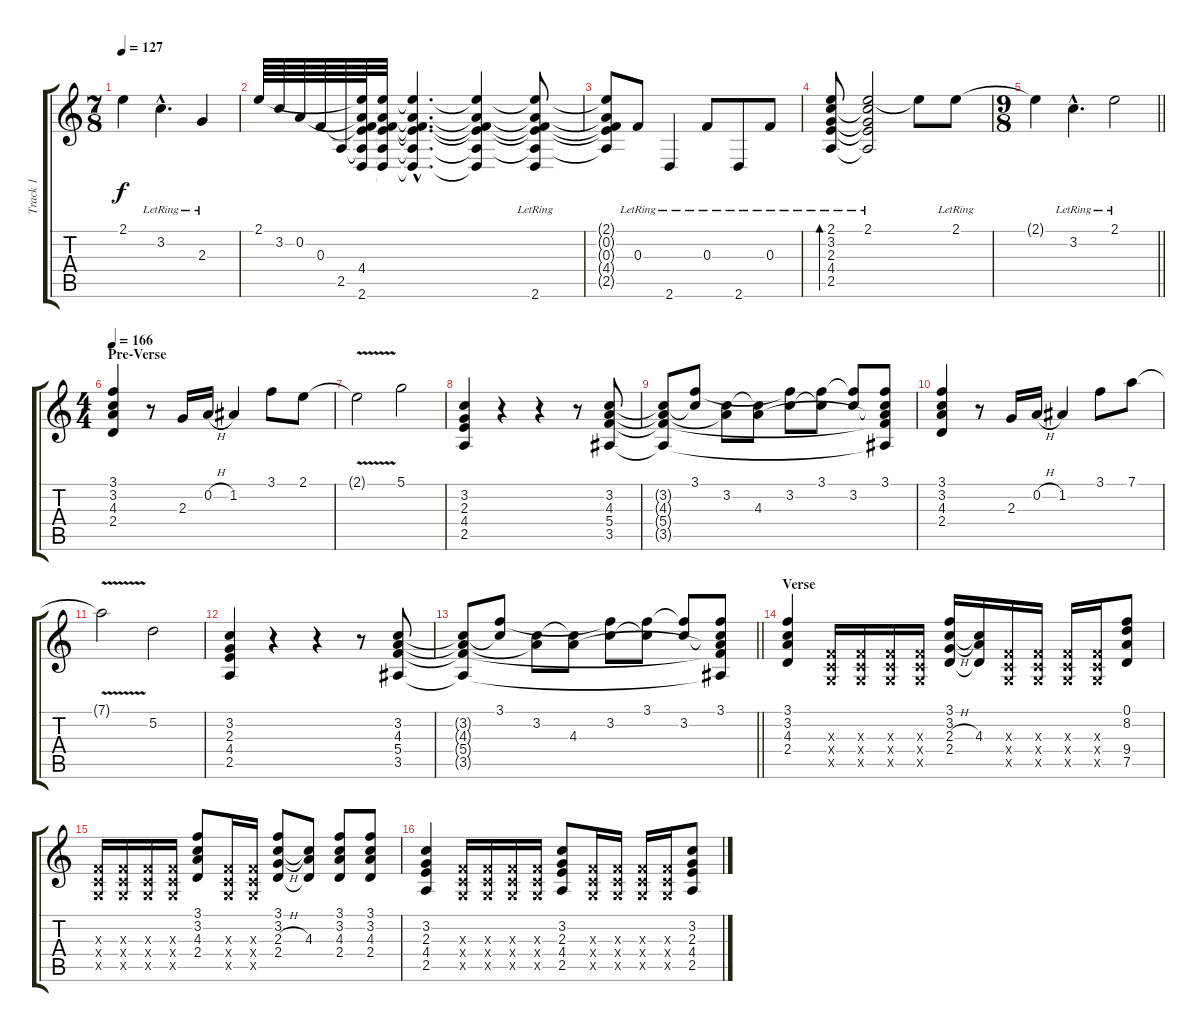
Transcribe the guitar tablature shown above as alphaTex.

\track ("Track 1" "Track 1") {instrument electricguitarjazz}
\staff {score tabs}
\tuning (D4 A3 F3 C3 G2 C2) {hide}
\ts (7 8)
\tempo 127
\clef g2
\ks c
2.1{t}.4{dy f} 3.2{hac lr}.4{d} 2.3{lr}.4 |
2.1.64 3.2.64 0.2.64 0.3.64 2.5.64 (2.1{t} 0.2{t} 0.3{t} 4.4{t} 2.5{t} 2.6).64 (2.1{t} 0.2{t} 0.3{t} 4.4{t} 2.5{t} 2.6{t}).32 (2.1{hac t} 0.2{hac t} 0.3{hac t} 4.4{hac t} 2.5{hac t} 2.6{hac t}).4{d} (2.1{t} 0.2{t} 0.3{t} 4.4{t} 2.5{t} 2.6{t}).4 (2.1{t} 0.2{t} 0.3{t} 4.4{t} 2.5{t} 2.6{lr}).8 |
(2.1{t} 0.2{t} 0.3{t} 4.4{t} 2.5{t}).8 0.3{lr}.8 2.6{lr}.4 0.3{lr}.8 2.6{lr}.8 0.3{lr}.8 |
(2.1{lr} 3.2{lr} 2.3{lr} 4.4{lr} 2.5{lr}).8{bd 120} (2.1{lr} 3.2{t} 2.3{t} 4.4{t} 2.5{t}).2 2.1{t}.8 2.1{lr}.8 |
\ts (9 8)
\barLineRight lightlight
2.1{t}.4 3.2{hac lr}.4{d} 2.1{lr}.2 |
\ts (4 4)
\section ("" "Pre-Verse")
\tempo 166
(3.1 3.2 4.3 2.4).4{instrument overdrivenguitar} r.8 2.3.16 0.2{h}.16 1.2.4 3.1.8 2.1.8 |
2.1{v t}.2 5.1.2 |
(3.2 2.3 4.4 2.5).4 r.4 r.4 r.8 (3.2 4.3 5.4 3.5).8 |
(3.2{t} 4.3{t} 5.4{t} 3.5{t}).8 (3.1 3.2{t}).8 (3.2 4.3{t}).8 (3.2{t} 4.3).8 (3.1{t} 3.2).8 (3.1 3.2{t}).8 (3.1{t} 3.2).8 (3.1 3.2{t} 4.3{t} 5.4{t} 3.5{t}).8 |
(3.1 3.2 4.3 2.4).4 r.8 2.3.16 0.2{h}.16 1.2.4 3.1.8 7.1.8 |
7.1{v t}.2 5.2.2 |
(3.2 2.3 4.4 2.5).4 r.4 r.4 r.8 (3.2 4.3 5.4 3.5).8 |
\barLineRight lightlight
(3.2{t} 4.3{t} 5.4{t} 3.5{t}).8 (3.1 3.2{t}).8 (3.2 4.3{t}).8 (3.2{t} 4.3).8 (3.1{t} 3.2).8 (3.1 3.2{t}).8 (3.1{t} 3.2).8 (3.1 3.2{t} 4.3{t} 5.4{t} 3.5{t}).8 |
\section ("" "Verse")
(3.1 3.2 4.3 2.4).4 (0.3{x} 0.4{x} 0.5{x}).16 (0.3{x} 0.4{x} 0.5{x}).16 (0.3{x} 0.4{x} 0.5{x}).16 (0.3{x} 0.4{x} 0.5{x}).16 (3.1 3.2 2.3{h} 2.4).16 (3.2{t} 4.3 2.4{t}).16 (0.3{x} 0.4{x} 0.5{x}).16 (0.3{x} 0.4{x} 0.5{x}).16 (0.3{x} 0.4{x} 0.5{x}).16 (0.3{x} 0.4{x} 0.5{x}).16 (0.1 8.2 9.4 7.5).8 |
(0.3{x} 0.4{x} 0.5{x}).16 (0.3{x} 0.4{x} 0.5{x}).16 (0.3{x} 0.4{x} 0.5{x}).16 (0.3{x} 0.4{x} 0.5{x}).16 (3.1 3.2 4.3 2.4).8 (0.3{x} 0.4{x} 0.5{x}).16 (0.3{x} 0.4{x} 0.5{x}).16 (3.1 3.2 2.3{h} 2.4).8 (3.2{t} 4.3 2.4{t}).8 (3.1 3.2 4.3 2.4).8 (3.1 3.2 4.3 2.4).8 |
(3.2 2.3 4.4 2.5).4 (0.3{x} 0.4{x} 0.5{x}).16 (0.3{x} 0.4{x} 0.5{x}).16 (0.3{x} 0.4{x} 0.5{x}).16 (0.3{x} 0.4{x} 0.5{x}).16 (3.2 2.3 4.4 2.5).8 (0.3{x} 0.4{x} 0.5{x}).16 (0.3{x} 0.4{x} 0.5{x}).16 (0.3{x} 0.4{x} 0.5{x}).16 (0.3{x} 0.4{x} 0.5{x}).16 (3.2 2.3 4.4 2.5).8
